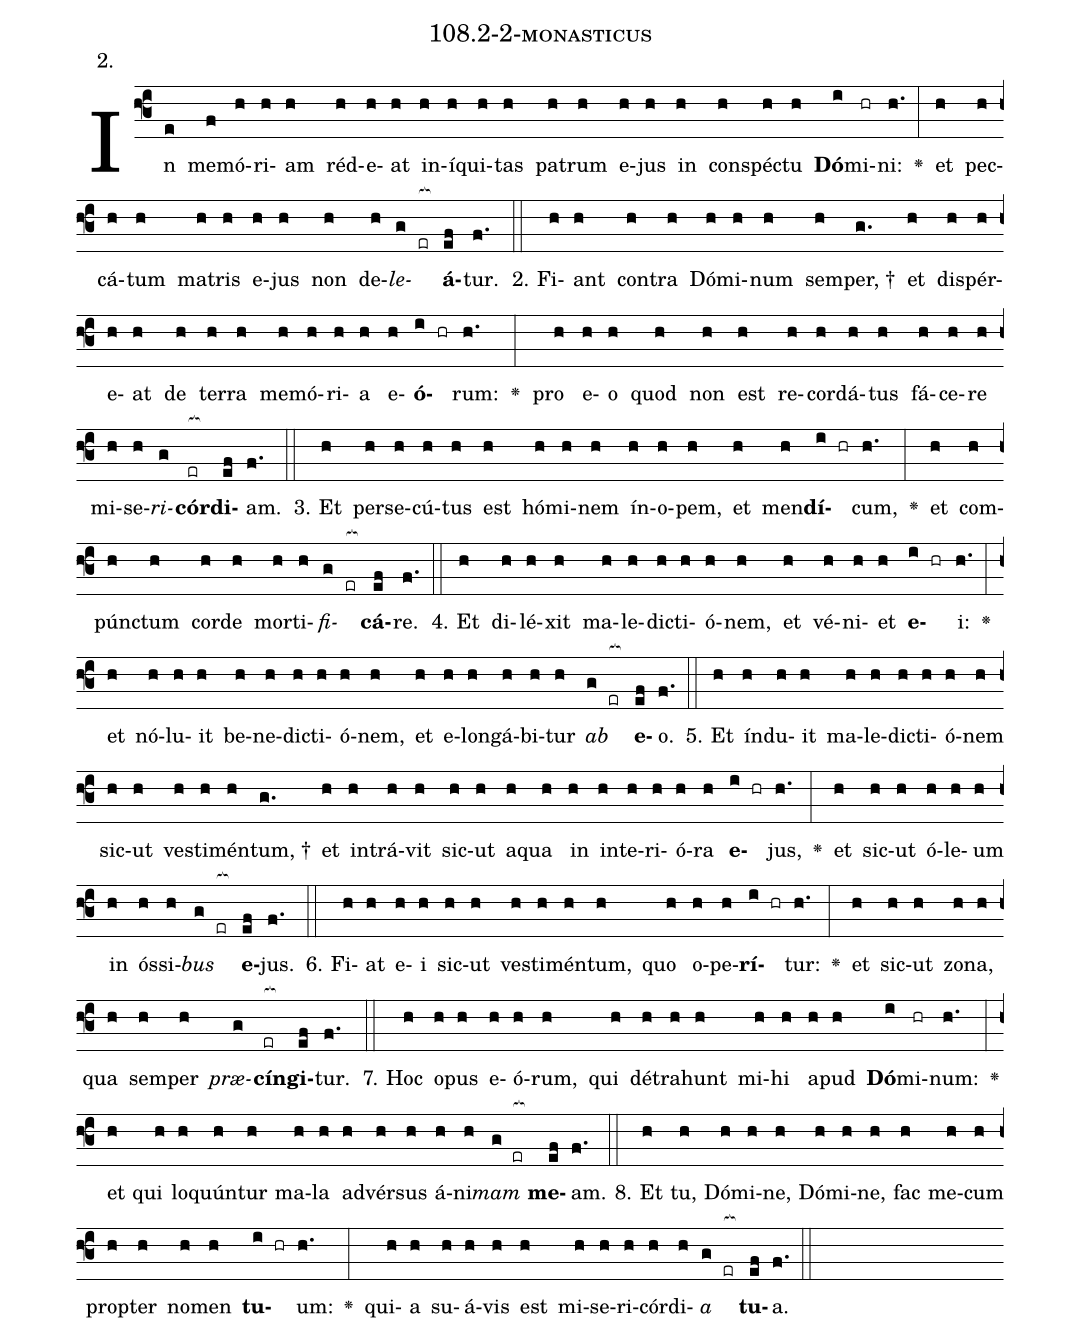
name: 108.2-2-monasticus;
annotation: 2.;
%%
(f3)In(e) me(f)mó(h)ri(h)am(h) réd(h)e(h)at(h) in(h)í(h)qui(h)tas(h) pa(h)trum(h) e(h)jus(h) in(h) con(h)spéc(h)tu(h) <b>Dó</b>(i)mi(hr)ni:(h.) <v>\greheightstar</v>(:) et(h) pec(h)cá(h)tum(h) ma(h)tris(h) e(h)jus(h) non(h) de(h)<i>le</i>(g er[ocb:1{])<b>á</b>(ef[ocb:0}])tur.(f.) (::)
2. Fi(h)ant(h) con(h)tra(h) Dó(h)mi(h)num(h) sem(h)per, †(g.) et(h) dis(h)pér(h)e(h)at(h) de(h) ter(h)ra(h) me(h)mó(h)ri(h)a(h) e(h)<b>ó</b>(i hr)rum:(h.) <v>\greheightstar</v>(:) pro(h) e(h)o(h) quod(h) non(h) est(h) re(h)cor(h)dá(h)tus(h) fá(h)ce(h)re(h) mi(h)se(h)<i>ri</i>(g)<b>cór</b>(er[ocb:1{])<b>di</b>(ef[ocb:0}])am.(f.) (::)
3. Et(h) per(h)se(h)cú(h)tus(h) est(h) hó(h)mi(h)nem(h) ín(h)o(h)pem,(h) et(h) men(h)<b>dí</b>(i hr)cum,(h.) <v>\greheightstar</v>(:) et(h) com(h)púnc(h)tum(h) cor(h)de(h) mor(h)ti(h)<i>fi</i>(g er[ocb:1{])<b>cá</b>(ef[ocb:0}])re.(f.) (::)
4. Et(h) di(h)lé(h)xit(h) ma(h)le(h)dic(h)ti(h)ó(h)nem,(h) et(h) vé(h)ni(h)et(h) <b>e</b>(i hr)i:(h.) <v>\greheightstar</v>(:) et(h) nó(h)lu(h)it(h) be(h)ne(h)dic(h)ti(h)ó(h)nem,(h) et(h) e(h)lon(h)gá(h)bi(h)tur(h) <i>ab</i>(g er[ocb:1{]) <b>e</b>(ef[ocb:0}])o.(f.) (::)
5. Et(h) índ(h)u(h)it(h) ma(h)le(h)dic(h)ti(h)ó(h)nem(h) sic(h)ut(h) ves(h)ti(h)mén(h)tum, †(g.) et(h) in(h)trá(h)vit(h) sic(h)ut(h) a(h)qua(h) in(h) in(h)te(h)ri(h)ó(h)ra(h) <b>e</b>(i hr)jus,(h.) <v>\greheightstar</v>(:) et(h) sic(h)ut(h) ó(h)le(h)um(h) in(h) ós(h)si(h)<i>bus</i>(g er[ocb:1{]) <b>e</b>(ef[ocb:0}])jus.(f.) (::)
6. Fi(h)at(h) e(h)i(h) sic(h)ut(h) ves(h)ti(h)mén(h)tum,(h) quo(h) o(h)pe(h)<b>rí</b>(i hr)tur:(h.) <v>\greheightstar</v>(:) et(h) sic(h)ut(h) zo(h)na,(h) qua(h) sem(h)per(h) <i>præ</i>(g)<b>cín</b>(er[ocb:1{])<b>gi</b>(ef[ocb:0}])tur.(f.) (::)
7. Hoc(h) o(h)pus(h) e(h)ó(h)rum,(h) qui(h) dé(h)tra(h)hunt(h) mi(h)hi(h) a(h)pud(h) <b>Dó</b>(i)mi(hr)num:(h.) <v>\greheightstar</v>(:) et(h) qui(h) lo(h)quún(h)tur(h) ma(h)la(h) ad(h)vér(h)sus(h) á(h)ni(h)<i>mam</i>(g er[ocb:1{]) <b>me</b>(ef[ocb:0}])am.(f.) (::)
8. Et(h) tu,(h) Dó(h)mi(h)ne,(h) Dó(h)mi(h)ne,(h) fac(h) me(h)cum(h) prop(h)ter(h) no(h)men(h) <b>tu</b>(i hr)um:(h.) <v>\greheightstar</v>(:) qui(h)a(h) su(h)á(h)vis(h) est(h) mi(h)se(h)ri(h)cór(h)di(h)<i>a</i>(g er[ocb:1{]) <b>tu</b>(ef[ocb:0}])a.(f.) (::)
